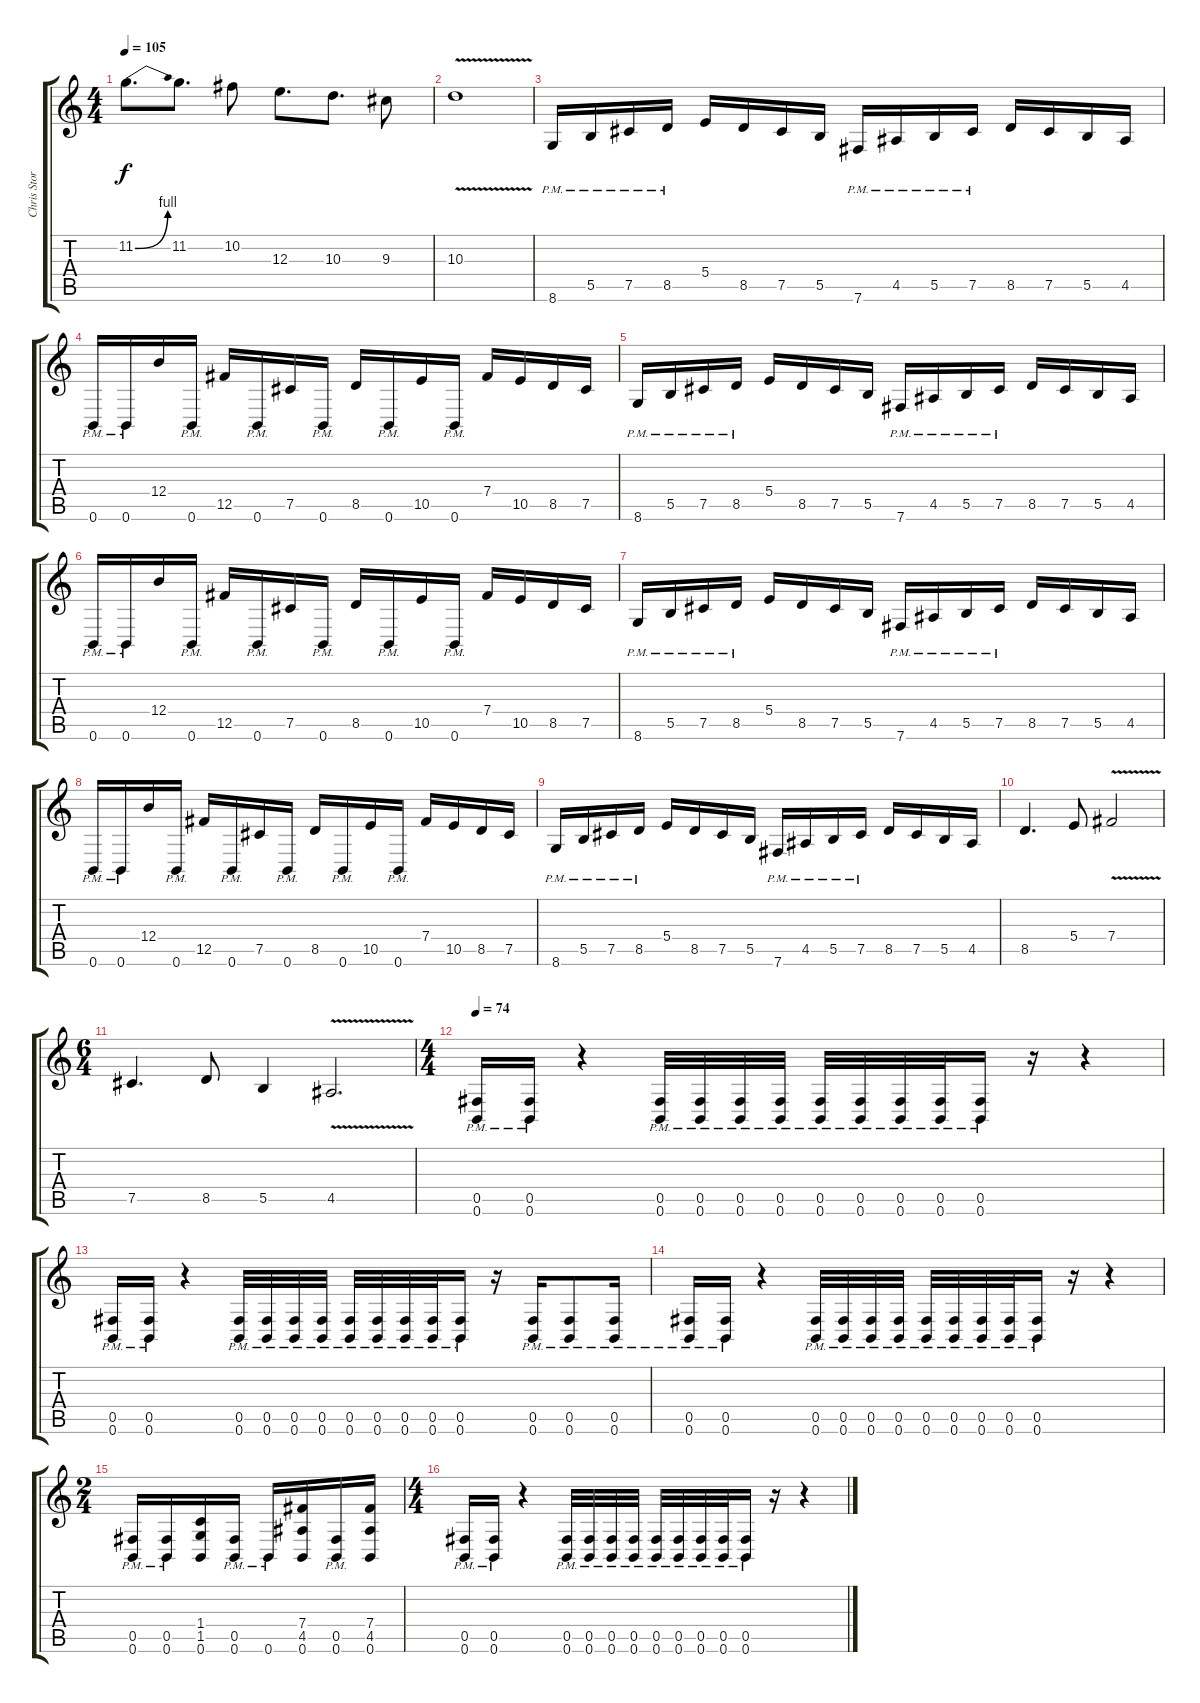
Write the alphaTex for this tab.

\track ("Chris Storey (Guitar)" "Chris Stor") {instrument distortionguitar}
\staff {score tabs}
\tuning (Db4 Ab3 E3 B2 Gb2 B1) {hide}
\ts (4 4)
\tempo 105
\clef g2
\ks c
11.2{be (bend 0 0 60 4)}.8{d dy f} 11.2.8{d} 10.2.8 12.3.8{d} 10.3.8{d} 9.3.8 |
10.3{v}.1 |
8.6{pm}.16 5.5{pm}.16 7.5{pm}.16 8.5{pm}.16 5.4.16 8.5.16 7.5.16 5.5.16 7.6{pm}.16 4.5{pm}.16 5.5{pm}.16 7.5{pm}.16 8.5.16 7.5.16 5.5.16 4.5.16 |
0.6{pm}.16 0.6{pm}.16 12.4.16 0.6{pm}.16 12.5.16 0.6{pm}.16 7.5.16 0.6{pm}.16 8.5.16 0.6{pm}.16 10.5.16 0.6{pm}.16 7.4.16 10.5.16 8.5.16 7.5.16 |
8.6{pm}.16 5.5{pm}.16 7.5{pm}.16 8.5{pm}.16 5.4.16 8.5.16 7.5.16 5.5.16 7.6{pm}.16 4.5{pm}.16 5.5{pm}.16 7.5{pm}.16 8.5.16 7.5.16 5.5.16 4.5.16 |
0.6{pm}.16 0.6{pm}.16 12.4.16 0.6{pm}.16 12.5.16 0.6{pm}.16 7.5.16 0.6{pm}.16 8.5.16 0.6{pm}.16 10.5.16 0.6{pm}.16 7.4.16 10.5.16 8.5.16 7.5.16 |
8.6{pm}.16 5.5{pm}.16 7.5{pm}.16 8.5{pm}.16 5.4.16 8.5.16 7.5.16 5.5.16 7.6{pm}.16 4.5{pm}.16 5.5{pm}.16 7.5{pm}.16 8.5.16 7.5.16 5.5.16 4.5.16 |
0.6{pm}.16 0.6{pm}.16 12.4.16 0.6{pm}.16 12.5.16 0.6{pm}.16 7.5.16 0.6{pm}.16 8.5.16 0.6{pm}.16 10.5.16 0.6{pm}.16 7.4.16 10.5.16 8.5.16 7.5.16 |
8.6{pm}.16 5.5{pm}.16 7.5{pm}.16 8.5{pm}.16 5.4.16 8.5.16 7.5.16 5.5.16 7.6{pm}.16 4.5{pm}.16 5.5{pm}.16 7.5{pm}.16 8.5.16 7.5.16 5.5.16 4.5.16 |
8.5.4{d} 5.4.8 7.4{v}.2 |
\ts (6 4)
7.5.4{d} 8.5.8 5.5.4 4.5{v}.2{d} |
\ts (4 4)
\tempo 74
(0.5{pm} 0.6{pm}).16 (0.5{pm} 0.6{pm}).16 r.4 (0.5{pm} 0.6{pm}).32 (0.5{pm} 0.6{pm}).32 (0.5{pm} 0.6{pm}).32 (0.5{pm} 0.6{pm}).32 (0.5{pm} 0.6{pm}).32 (0.5{pm} 0.6{pm}).32 (0.5{pm} 0.6{pm}).32 (0.5{pm} 0.6{pm}).32 (0.5{pm} 0.6{pm}).16 r.16 r.4 |
(0.5{pm} 0.6{pm}).16 (0.5{pm} 0.6{pm}).16 r.4 (0.5{pm} 0.6{pm}).32 (0.5{pm} 0.6{pm}).32 (0.5{pm} 0.6{pm}).32 (0.5{pm} 0.6{pm}).32 (0.5{pm} 0.6{pm}).32 (0.5{pm} 0.6{pm}).32 (0.5{pm} 0.6{pm}).32 (0.5{pm} 0.6{pm}).32 (0.5{pm} 0.6{pm}).16 r.16 (0.5{pm} 0.6{pm}).16 (0.5{pm} 0.6{pm}).8 (0.5{pm} 0.6{pm}).16 |
(0.5{pm} 0.6{pm}).16 (0.5{pm} 0.6{pm}).16 r.4 (0.5{pm} 0.6{pm}).32 (0.5{pm} 0.6{pm}).32 (0.5{pm} 0.6{pm}).32 (0.5{pm} 0.6{pm}).32 (0.5{pm} 0.6{pm}).32 (0.5{pm} 0.6{pm}).32 (0.5{pm} 0.6{pm}).32 (0.5{pm} 0.6{pm}).32 (0.5{pm} 0.6{pm}).16 r.16 r.4 |
\ts (2 4)
(0.5{pm} 0.6{pm}).16 (0.5{pm} 0.6{pm}).16 (1.4 1.5 0.6).16 (0.5{pm} 0.6{pm}).16 0.6{pm}.16 (7.4 4.5 0.6).16 (0.5{pm} 0.6{pm}).16 (7.4 4.5 0.6).16 |
\ts (4 4)
(0.5{pm} 0.6{pm}).16 (0.5{pm} 0.6{pm}).16 r.4 (0.5{pm} 0.6{pm}).32 (0.5{pm} 0.6{pm}).32 (0.5{pm} 0.6{pm}).32 (0.5{pm} 0.6{pm}).32 (0.5{pm} 0.6{pm}).32 (0.5{pm} 0.6{pm}).32 (0.5{pm} 0.6{pm}).32 (0.5{pm} 0.6{pm}).32 (0.5{pm} 0.6{pm}).16 r.16 r.4
